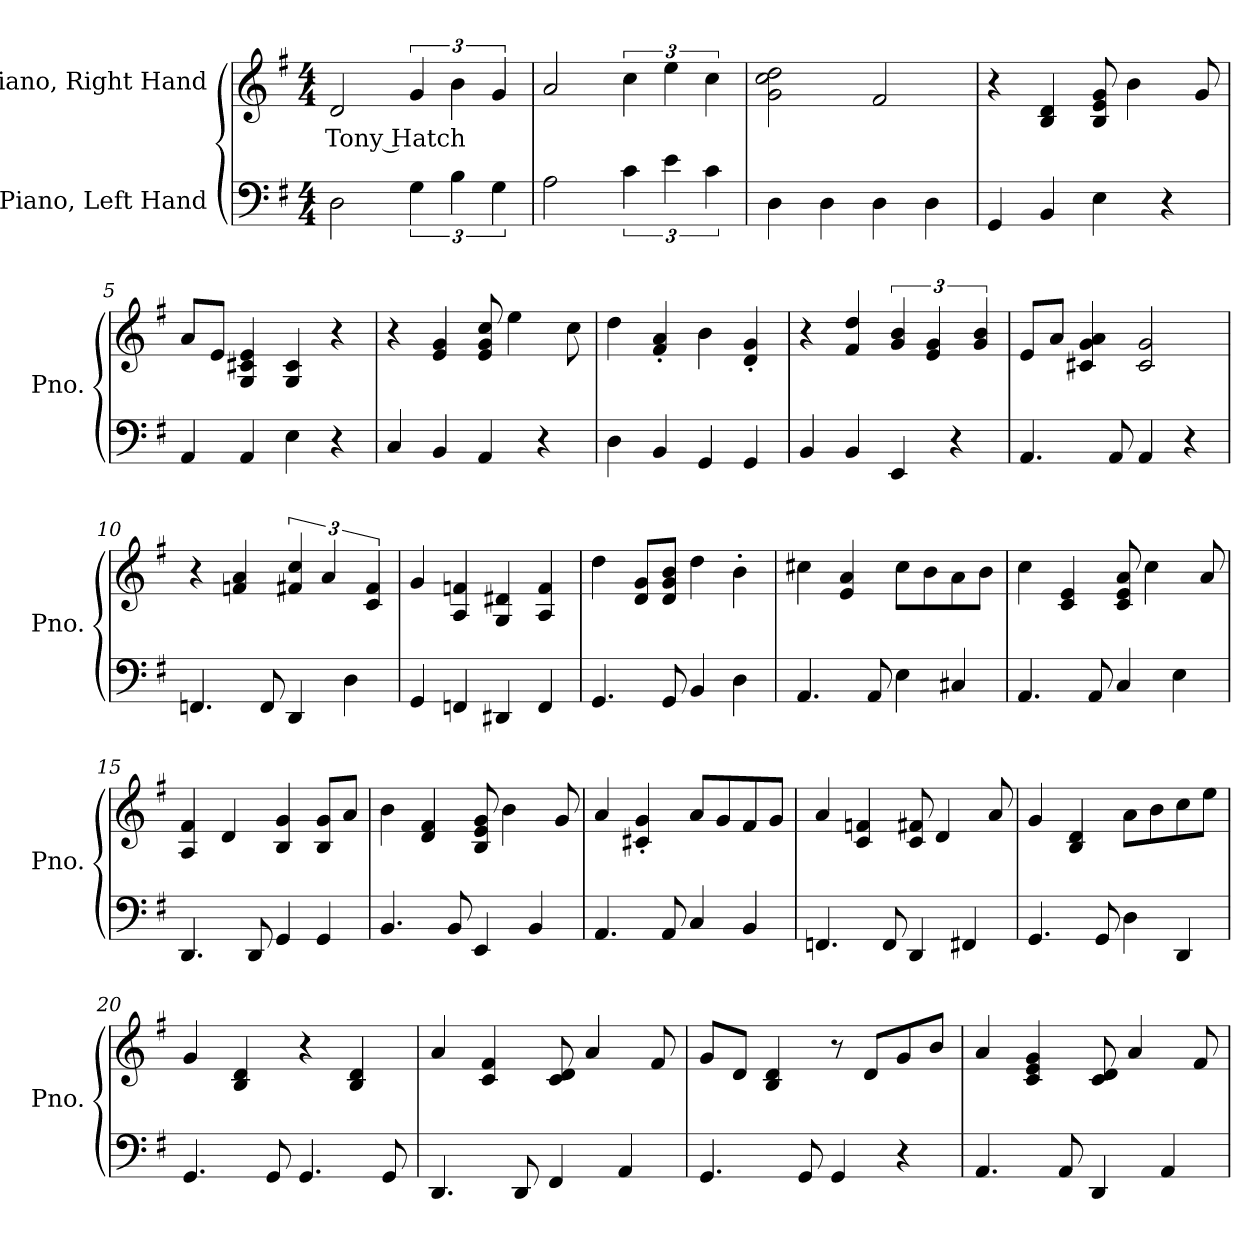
**kern	**kern	**text
*part2	*part1	*part1
*staff2	*staff1	*staff1
*I"Piano, Left Hand	*I"Piano, Right Hand	*
*I'Pno.	*I'Pno.	*
*clefF4	*clefG2	*
*k[f#]	*k[f#]	*
*M4/4	*M4/4	*
*MM100	*MM100	*
=1	=1	=1
!	!	!LO:LY:b
2D\	2d/	Tony Hatch
6G\	6g/	.
6B\	6b\	.
6G\	6g/	.
=2	=2	=2
2A\	2a/	.
6c\	6cc\	.
6e\	6ee\	.
6c\	6cc\	.
=3	=3	=3
4D\	2g\ 2cc\ 2dd\	.
4D\	.	.
4D\	2f#/	.
4D\	.	.
=4	=4	=4
4GG/	4r	.
4BB/	4B/ 4d/	.
4E\	8B/ 8e/ 8g/	.
.	4b\	.
4r	.	.
.	8g/	.
=5	=5	=5
4AA/	8a/L	.
.	8e/J	.
4AA/	4G/ 4c#X/ 4e/	.
4E\	4G/ 4c#/	.
4r	4r	.
!!LO:LB:g=z
=6	=6	=6
4C/	4r	.
4BB/	4e/ 4g/	.
4AA/	8e/ 8g/ 8cc/	.
.	4ee\	.
4r	.	.
.	8cc\	.
=7	=7	=7
4D\	4dd\	.
4BB/	4f#/' 4a/'	.
4GG/	4b\	.
4GG/	4d/' 4g/'	.
=8	=8	=8
4BB/	4r	.
4BB/	4f#/ 4dd/	.
4EE/	6g/ 6b/	.
.	6e/ 6g/	.
4r	.	.
.	6g/ 6b/	.
=9	=9	=9
4.AA/	8e/L	.
.	8a/J	.
.	4c#X/ 4g/ 4a/	.
8AA/	.	.
4AA/	2c#/ 2g/	.
4r	.	.
=10	=10	=10
4.FFn/	4r	.
.	4fn/ 4a/	.
8FF/	.	.
4DD/	6f#X/ 6cc/	.
.	6a/	.
4D\	.	.
.	6c/ 6f#/	.
=11	=11	=11
4GG/	4g/	.
4FFn/	4A/ 4fn/	.
4DD#X/	4G/ 4d#X/	.
4FF/	4A/ 4f/	.
!!LO:LB:g=z
=12	=12	=12
4.GG/	4dd\	.
.	8d/ 8g/L	.
8GG/	8d/ 8g/ 8b/J	.
4BB/	4dd\	.
4D\	4b'\	.
=13	=13	=13
4.AA/	4cc#X\	.
.	4e/ 4a/	.
8AA/	.	.
4E\	8cc#\L	.
.	8b\	.
4C#X/	8a\	.
.	8b\J	.
=14	=14	=14
4.AA/	4cc\	.
.	4c/ 4e/	.
8AA/	.	.
4C/	8c/ 8e/ 8a/	.
.	4cc\	.
4E\	.	.
.	8a/	.
=15	=15	=15
4.DD/	4A/ 4f#/	.
.	4d/	.
8DD/	.	.
4GG/	4B/ 4g/	.
4GG/	8B/ 8g/L	.
.	8a/J	.
=16	=16	=16
4.BB/	4b\	.
.	4d/ 4f#/	.
8BB/	.	.
4EE/	8B/ 8e/ 8g/	.
.	4b\	.
4BB/	.	.
.	8g/	.
!!LO:LB:g=z
=17	=17	=17
4.AA/	4a/	.
.	4c#X/' 4g/'	.
8AA/	.	.
4C/	8a/L	.
.	8g/	.
4BB/	8f#/	.
.	8g/J	.
=18	=18	=18
4.FFn/	4a/	.
.	4c/ 4fn/	.
8FF/	.	.
4DD/	8c/ 8f#X/	.
.	4d/	.
4FF#X/	.	.
.	8a/	.
=19	=19	=19
4.GG/	4g/	.
.	4B/ 4d/	.
8GG/	.	.
4D\	8a\L	.
.	8b\	.
4DD/	8cc\	.
.	8ee\J	.
=20	=20	=20
4.GG/	4g/	.
.	4B/ 4d/	.
8GG/	.	.
4.GG/	4r	.
.	4B/ 4d/	.
8GG/	.	.
=21	=21	=21
4.DD/	4a/	.
.	4c/ 4f#/	.
8DD/	.	.
4FF#/	8c/ 8d/	.
.	4a/	.
4AA/	.	.
.	8f#/	.
!!LO:LB:g=z
=22	=22	=22
4.GG/	8g/L	.
.	8d/J	.
.	4B/ 4d/	.
8GG/	.	.
4GG/	8r	.
.	8d/L	.
4r	8g/	.
.	8b/J	.
=23	=23	=23
4.AA/	4a/	.
.	4c/ 4e/ 4g/	.
8AA/	.	.
4DD/	8c/ 8d/	.
.	4a/	.
4AA/	.	.
.	8f#/	.
=	=	=
*-	*-	*-
